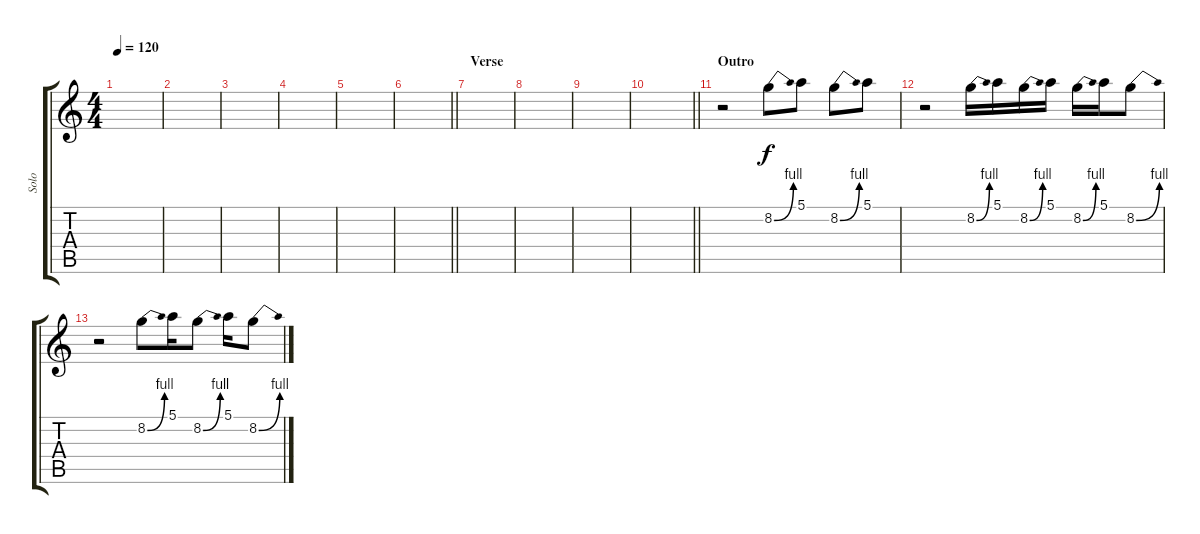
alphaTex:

\track ("Solo" "Solo") {instrument distortionguitar}
\staff {score tabs}
\tuning (E4 B3 G3 D3 A2 E2) {hide}
\ts (4 4)
\tempo 120
\clef g2
\ks c
|
|
|
|
|
\barLineRight lightlight
|
\section ("" "Verse")
|
|
|
\barLineRight lightlight
|
\section ("" "Outro")
r.2 8.2{be (bend 0 0 60 4)}.8 5.1.8 8.2{be (bend 0 0 60 4)}.8 5.1.8 |
r.2 8.2{be (bend 0 0 60 4)}.16 5.1.16 8.2{be (bend 0 0 60 4)}.16 5.1.16 8.2{be (bend 0 0 60 4)}.16 5.1.16 8.2{be (bend 0 0 60 4)}.8 |
r.2 8.2{be (bend 0 0 60 4)}.8 5.1.16 8.2{be (bend 0 0 60 4)}.8 5.1.16 8.2{be (bend 0 0 60 4)}.8
